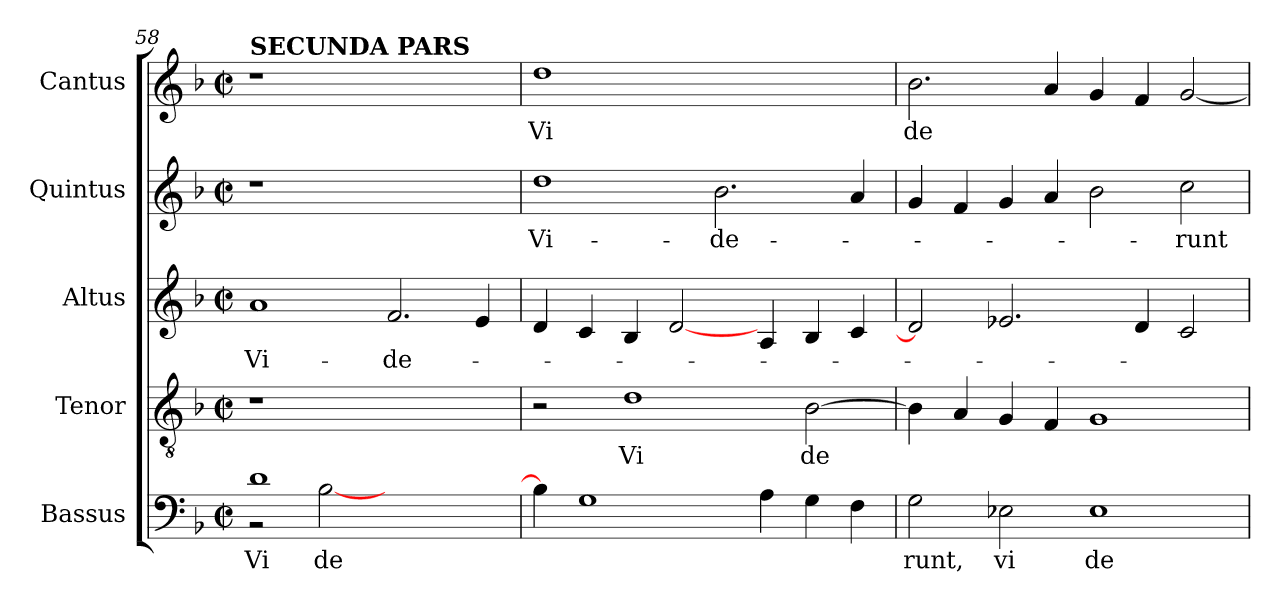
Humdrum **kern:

**kern	**text	**kern	**text	**kern	**text	**kern	**text	**kern	**text
*part5	*part5	*part4	*part4	*part3	*part3	*part2	*part2	*part1	*part1
*staff5	*staff5	*staff4	*staff4	*staff3	*staff3	*staff2	*staff2	*staff1	*staff1
*I"Bassus	*	*I"Tenor	*	*I"Altus	*	*I"Quintus	*	*I"Cantus	*
!!LO:LB:g=z
*clefF4	*	*clefGv2	*	*clefG2	*	*clefG2	*	*clefG2	*
*k[b-]	*	*k[b-]	*	*k[b-]	*	*k[b-]	*	*k[b-]	*
*F:	*	*F:	*	*F:	*	*F:	*	*F:	*
*M2/2	*	*M2/2	*	*M2/2	*	*M2/2	*	*M2/2	*
*met(c|)	*	*met(c|)	*	*met(c|)	*	*met(c|)	*	*met(c|)	*
=58	=58	=58	=58	=58	=58	=58	=58	=58	=58
!	!	!	!	!	!	!	!	!LO:TX:a:B:t=SECUNDA PARS	!
!	!LO:LY:b:cj	!	!	!	!LO:LY:b:cj	!	!	!	!
*^	*	*	*	*	*	*	*	*	*
1d	2r	Vi	1r	.	1a	Vi-	1r	.	1r	.
!	!	!LO:LY:b:cj	!	!	!	!	!	!	!	!
.	[>2B-\	de	.	.	.	.	.	.	.	.
!	!	!	!	!	!	!LO:LY:b:cj	!	!	!	!
1ryy	1ryy	.	1ryy	.	2.f/	-de-	1ryy	.	1ryy	.
.	.	.	.	.	4e/	.	.	.	.	.
*v	*v	*	*	*	*	*	*	*	*	*
=59	=59	=59	=59	=59	=59	=59	=59	=59	=59
!	!	!	!	!	!	!	!LO:LY:b:cj	!	!LO:LY:b:cj
4B-\]	.	2r	.	4d/	.	1dd	Vi-	1dd	Vi
1G	.	.	.	4c/	.	.	.	.	.
!	!	!	!LO:LY:b:cj	!	!	!	!	!	!
.	.	1d	Vi	4B-/	.	.	.	.	.
.	.	.	.	[<2d/	.	.	.	.	.
!	!	!	!	!	!	!	!LO:LY:b:cj	!	!
.	.	.	.	.	.	2.b-\	-de-	1ryy	.
4A\	.	.	.	4A/	.	.	.	.	.
!	!	!	!LO:LY:b:cj	!	!	!	!	!	!
4G\	.	[>2B-\	de	4B-/	.	.	.	.	.
4F\	.	.	.	4c/	.	4a/	.	.	.
=60	=60	=60	=60	=60	=60	=60	=60	=60	=60
!	!LO:LY:b:cj	!	!	!	!	!	!	!	!LO:LY:b:cj
2G\	runt,	4B-\]	.	2d/]	.	4g/	.	2.b-\	de
.	.	4A/	.	.	.	4f/	.	.	.
!	!LO:LY:b:cj	!	!	!	!	!	!	!	!
2E-X\	vi	4G/	.	2.e-X/	.	4g/	.	.	.
.	.	4F/	.	.	.	4a/	.	4a/	.
!	!LO:LY:b:cj	!	!	!	!	!	!	!	!
1E-	de	1G	.	.	.	2b-\	.	4g/	.
.	.	.	.	4d/	.	.	.	4f/	.
!	!	!	!	!	!	!	!LO:LY:b:cj	!	!
.	.	.	.	2c/	.	2cc\	-runt	[<2g/	.
=	=	=	=	=	=	=	=	=	=
*-	*-	*-	*-	*-	*-	*-	*-	*-	*-
